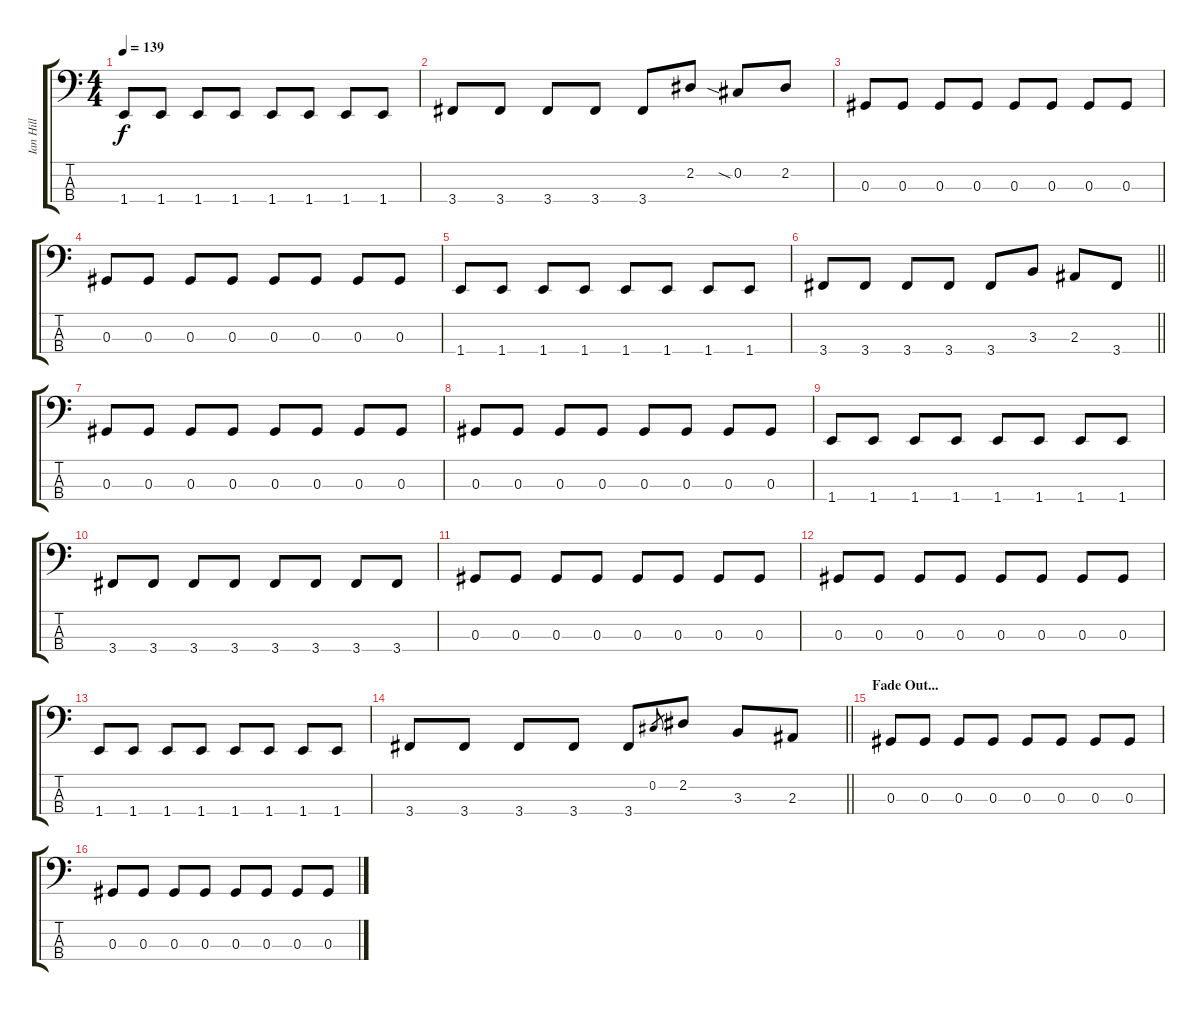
\track ("Ian Hill" "Ian Hill") {instrument electricbassfinger}
\staff {score tabs}
\tuning (Gb2 Db2 Ab1 Eb1) {hide}
\ts (4 4)
\tempo 139
\clef f4
\ks c
1.4.8{dy f} 1.4.8 1.4.8 1.4.8 1.4.8 1.4.8 1.4.8 1.4.8 |
3.4.8 3.4.8 3.4.8 3.4.8 3.4.8 2.2.8 0.2{sia}.8 2.2.8 |
0.3.8 0.3.8 0.3.8 0.3.8 0.3.8 0.3.8 0.3.8 0.3.8 |
0.3.8 0.3.8 0.3.8 0.3.8 0.3.8 0.3.8 0.3.8 0.3.8 |
1.4.8 1.4.8 1.4.8 1.4.8 1.4.8 1.4.8 1.4.8 1.4.8 |
\barLineRight lightlight
3.4.8 3.4.8 3.4.8 3.4.8 3.4.8 3.3.8 2.3.8 3.4.8 |
0.3.8 0.3.8 0.3.8 0.3.8 0.3.8 0.3.8 0.3.8 0.3.8 |
0.3.8 0.3.8 0.3.8 0.3.8 0.3.8 0.3.8 0.3.8 0.3.8 |
1.4.8 1.4.8 1.4.8 1.4.8 1.4.8 1.4.8 1.4.8 1.4.8 |
3.4.8 3.4.8 3.4.8 3.4.8 3.4.8 3.4.8 3.4.8 3.4.8 |
0.3.8 0.3.8 0.3.8 0.3.8 0.3.8 0.3.8 0.3.8 0.3.8 |
0.3.8 0.3.8 0.3.8 0.3.8 0.3.8 0.3.8 0.3.8 0.3.8 |
1.4.8 1.4.8 1.4.8 1.4.8 1.4.8 1.4.8 1.4.8 1.4.8 |
\barLineRight lightlight
3.4.8 3.4.8 3.4.8 3.4.8 3.4.8 0.2.8{gr} 2.2.8 3.3.8 2.3.8 |
\section ("" "Fade Out...")
0.3.8 0.3.8 0.3.8 0.3.8 0.3.8 0.3.8 0.3.8 0.3.8 |
0.3.8 0.3.8 0.3.8 0.3.8 0.3.8 0.3.8 0.3.8 0.3.8
